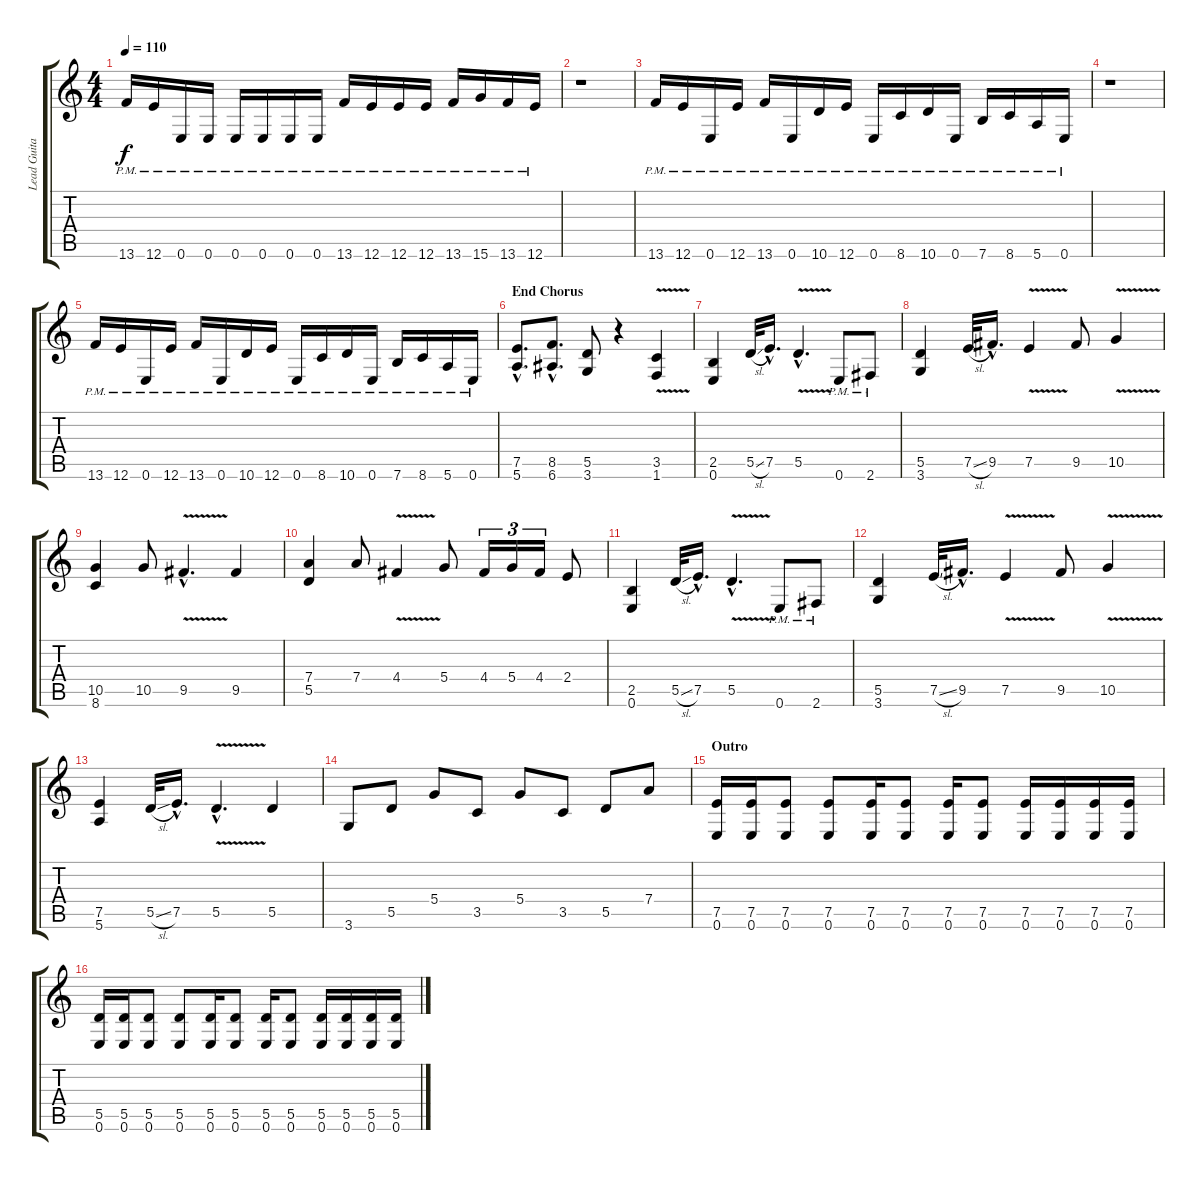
\track ("Lead Guitar" "Lead Guita") {instrument distortionguitar}
\staff {score tabs}
\tuning (E4 B3 G3 D3 A2 E2) {hide}
\ts (4 4)
\tempo 110
\clef g2
\ks c
13.6{pm}.16{dy f} 12.6{pm}.16 0.6{pm}.16 0.6{pm}.16 0.6{pm}.16 0.6{pm}.16 0.6{pm}.16 0.6{pm}.16 13.6{pm}.16 12.6{pm}.16 12.6{pm}.16 12.6{pm}.16 13.6{pm}.16 15.6{pm}.16 13.6{pm}.16 12.6{pm}.16 |
r.1 |
13.6{pm}.16 12.6{pm}.16 0.6{pm}.16 12.6{pm}.16 13.6{pm}.16 0.6{pm}.16 10.6{pm}.16 12.6{pm}.16 0.6{pm}.16 8.6{pm}.16 10.6{pm}.16 0.6{pm}.16 7.6{pm}.16 8.6{pm}.16 5.6{pm}.16 0.6{pm}.16 |
r.1 |
13.6{pm}.16 12.6{pm}.16 0.6{pm}.16 12.6{pm}.16 13.6{pm}.16 0.6{pm}.16 10.6{pm}.16 12.6{pm}.16 0.6{pm}.16 8.6{pm}.16 10.6{pm}.16 0.6{pm}.16 7.6{pm}.16 8.6{pm}.16 5.6{pm}.16 0.6{pm}.16 |
\section ("" "End Chorus")
(7.5{hac} 5.6{hac}).8{d} (8.5{hac} 6.6{hac}).8{d} (5.5 3.6).8 r.4 (3.5{v} 1.6{v}).4 |
(2.5 0.6).4 5.5{sl}.32 7.5{hac}.16{d} 5.5{v hac}.4{d} 0.6{pm}.8 2.6{pm}.8 |
(5.5 3.6).4 7.5{sl}.32 9.5{hac}.16{d} 7.5{v}.4 9.5.8 10.5{v}.4 |
(10.5 8.6).4 10.5.8 9.5{v hac}.4{d} 9.5.4 |
(7.4 5.5).4 7.4.8 4.4{v}.4 5.4.8 4.4.16{tu (3 2)} 5.4.16{tu (3 2)} 4.4.16{tu (3 2)} 2.4.8 |
(2.5 0.6).4 5.5{sl}.32 7.5{hac}.16{d} 5.5{v hac}.4{d} 0.6{pm}.8 2.6{pm}.8 |
(5.5 3.6).4 7.5{sl}.32 9.5{hac}.16{d} 7.5{v}.4 9.5.8 10.5{v}.4 |
(7.5 5.6).4 5.5{sl}.32 7.5{hac}.16{d} 5.5{v hac}.4{d} 5.5.4 |
3.6.8 5.5.8 5.4.8 3.5.8 5.4.8 3.5.8 5.5.8 7.4.8 |
\section ("" "Outro")
(7.5 0.6).16 (7.5 0.6).16 (7.5 0.6).8 (7.5 0.6).8 (7.5 0.6).16 (7.5 0.6).8 (7.5 0.6).16 (7.5 0.6).8 (7.5 0.6).16 (7.5 0.6).16 (7.5 0.6).16 (7.5 0.6).16 |
(5.5 0.6).16 (5.5 0.6).16 (5.5 0.6).8 (5.5 0.6).8 (5.5 0.6).16 (5.5 0.6).8 (5.5 0.6).16 (5.5 0.6).8 (5.5 0.6).16 (5.5 0.6).16 (5.5 0.6).16 (5.5 0.6).16
